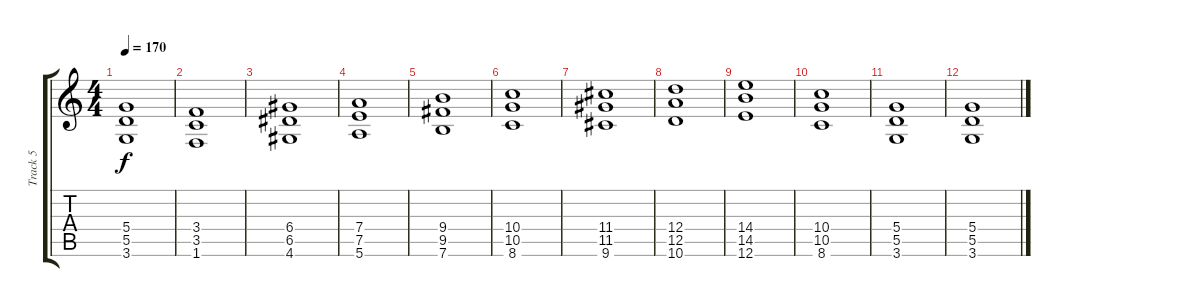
\track ("Track 5" "Track 5") {instrument electricguitarjazz}
\staff {score tabs}
\tuning (E4 B3 G3 D3 A2 E2) {hide}
\ts (4 4)
\tempo 170
\clef g2
\ks c
(5.4 5.5 3.6).1{dy f} |
(3.4 3.5 1.6).1 |
(6.4 6.5 4.6).1 |
(7.4 7.5 5.6).1 |
(9.4 9.5 7.6).1 |
(10.4 10.5 8.6).1 |
(11.4 11.5 9.6).1 |
(12.4 12.5 10.6).1 |
(14.4 14.5 12.6).1 |
(10.4 10.5 8.6).1 |
(5.4 5.5 3.6).1 |
(5.4 5.5 3.6).1
